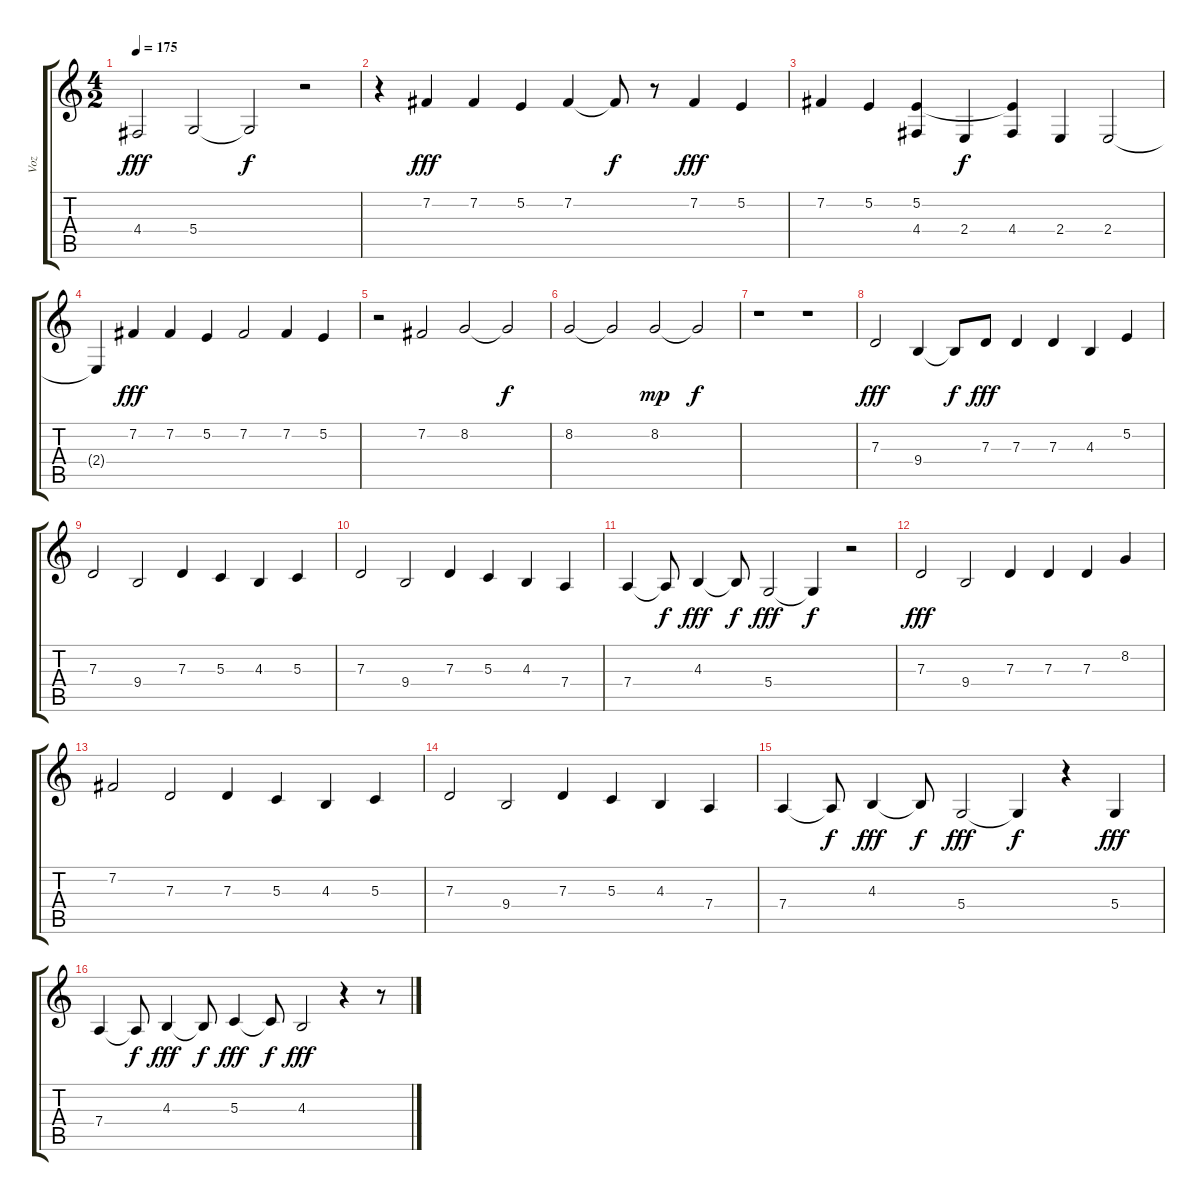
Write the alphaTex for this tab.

\track ("Voz" "Voz") {instrument lead1square}
\staff {score tabs}
\tuning (E4 B3 G3 D3 A2 E2) {hide}
\ts (4 2)
\tempo 175
\clef g2
\ks c
4.4.2{dy fff} 5.4.2 5.4{t}.2{dy f} r.2 |
r.4 7.2.4{dy fff} 7.2.4 5.2.4 7.2.4 7.2{t}.8{dy f} r.8 7.2.4{dy fff} 5.2.4 |
7.2.4 5.2.4 (5.2 4.4).4 2.4.4{dy f} (5.2{t} 4.4).4 2.4.4 2.4.2 |
2.4{t}.4 7.2.4{dy fff} 7.2.4 5.2.4 7.2.2 7.2.4 5.2.4 |
r.2 7.2.2 8.2.2 8.2{t}.2{dy f} |
8.2.2 8.2{t}.2 8.2.2{dy mp} 8.2{t}.2{dy f} |
r.1 r.1 |
7.3.2{dy fff} 9.4.4 9.4{t}.8{dy f} 7.3.8{dy fff} 7.3.4 7.3.4 4.3.4 5.2.4 |
7.3.2 9.4.2 7.3.4 5.3.4 4.3.4 5.3.4 |
7.3.2 9.4.2 7.3.4 5.3.4 4.3.4 7.4.4 |
7.4.4 7.4{t}.8{dy f} 4.3.4{dy fff} 4.3{t}.8{dy f} 5.4.2{dy fff} 5.4{t}.4{dy f} r.2 |
7.3.2{dy fff} 9.4.2 7.3.4 7.3.4 7.3.4 8.2.4 |
7.2.2 7.3.2 7.3.4 5.3.4 4.3.4 5.3.4 |
7.3.2 9.4.2 7.3.4 5.3.4 4.3.4 7.4.4 |
7.4.4 7.4{t}.8{dy f} 4.3.4{dy fff} 4.3{t}.8{dy f} 5.4.2{dy fff} 5.4{t}.4{dy f} r.4 5.4.4{dy fff} |
7.4.4 7.4{t}.8{dy f} 4.3.4{dy fff} 4.3{t}.8{dy f} 5.3.4{dy fff} 5.3{t}.8{dy f} 4.3.2{dy fff} r.4 r.8
